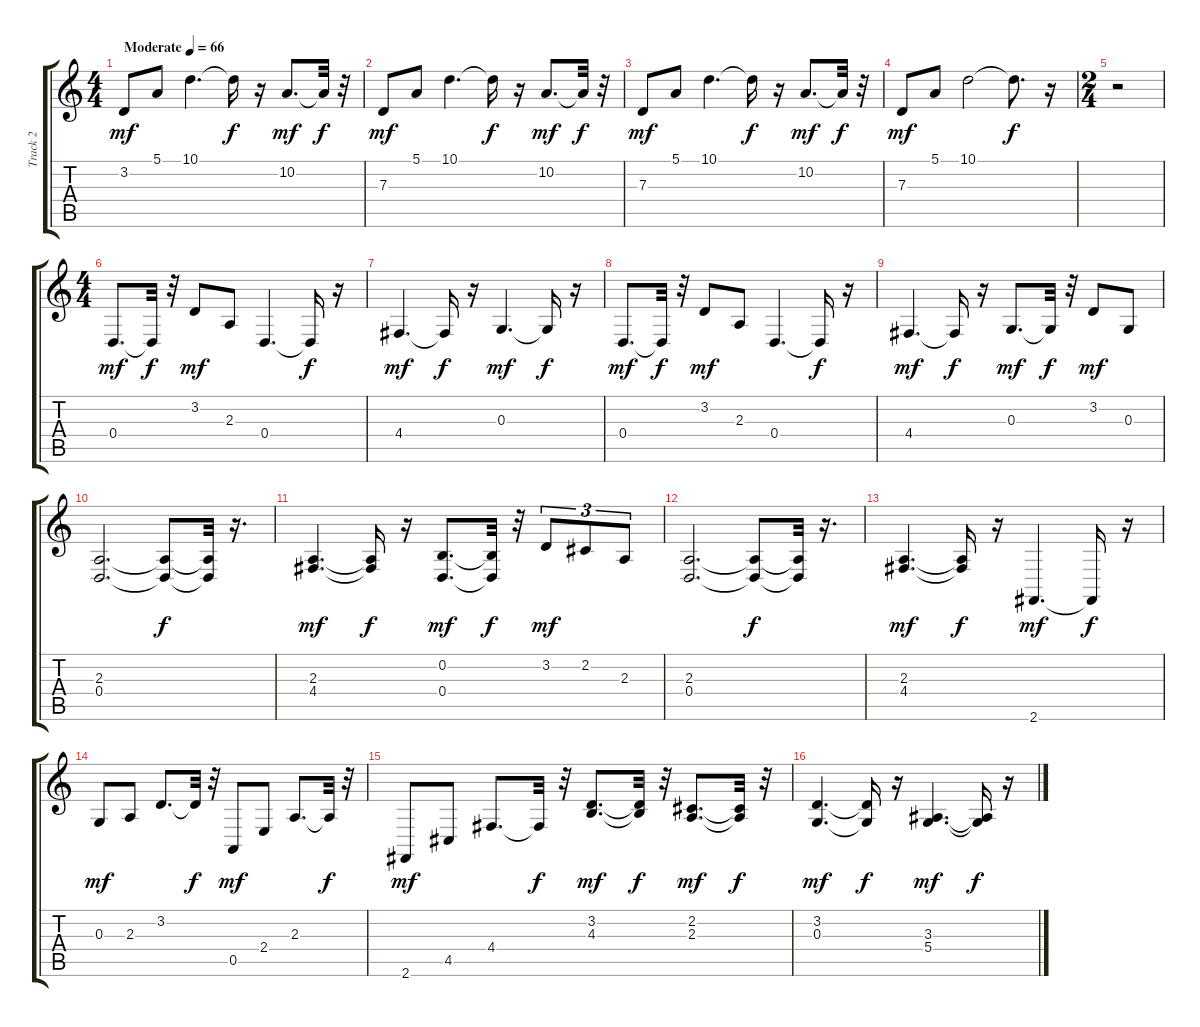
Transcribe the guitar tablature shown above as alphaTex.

\track ("Track 2" "Track 2") {instrument acousticgrandpiano}
\staff {score tabs}
\tuning (E4 B3 G3 D3 A2 E2) {hide}
\ts (4 4)
\tempo (66 "Moderate")
\clef g2
\ks c
3.2.8{dy mf instrument acousticgrandpiano} 5.1.8 10.1.4{d} 10.1{t}.16{dy f} r.16 10.2.8{d dy mf} 10.2{t}.32{dy f} r.32 |
7.3.8{dy mf} 5.1.8 10.1.4{d} 10.1{t}.16{dy f} r.16 10.2.8{d dy mf} 10.2{t}.32{dy f} r.32 |
7.3.8{dy mf} 5.1.8 10.1.4{d} 10.1{t}.16{dy f} r.16 10.2.8{d dy mf} 10.2{t}.32{dy f} r.32 |
7.3.8{dy mf} 5.1.8 10.1.2 10.1{t}.8{d dy f} r.16 |
\ts (2 4)
r.2 |
\ts (4 4)
0.4.8{d dy mf} 0.4{t}.32{dy f} r.32 3.2.8{dy mf} 2.3.8 0.4.4{d} 0.4{t}.16{dy f} r.16 |
4.4.4{d dy mf} 4.4{t}.16{dy f} r.16 0.3.4{d dy mf} 0.3{t}.16{dy f} r.16 |
0.4.8{d dy mf} 0.4{t}.32{dy f} r.32 3.2.8{dy mf} 2.3.8 0.4.4{d} 0.4{t}.16{dy f} r.16 |
4.4.4{d dy mf} 4.4{t}.16{dy f} r.16 0.3.8{d dy mf} 0.3{t}.32{dy f} r.32 3.2.8{dy mf} 0.3.8 |
(2.3 0.4).2{d} (2.3{t} 0.4{t}).8{dy f} (2.3{t} 0.4{t}).32 r.16{d} |
(2.3 4.4).4{d dy mf} (2.3{t} 4.4{t}).16{dy f} r.16 (0.2 0.4).8{d dy mf} (0.2{t} 0.4{t}).32{dy f} r.32 3.2.8{tu (3 2) dy mf} 2.2.8{tu (3 2)} 2.3.8{tu (3 2)} |
(2.3 0.4).2{d} (2.3{t} 0.4{t}).8{dy f} (2.3{t} 0.4{t}).32 r.16{d} |
(2.3 4.4).4{d dy mf} (2.3{t} 4.4{t}).16{dy f} r.16 2.6.4{d dy mf} 2.6{t}.16{dy f} r.16 |
0.3.8{dy mf} 2.3.8 3.2.8{d} 3.2{t}.32{dy f} r.32 0.5.8{dy mf} 2.4.8 2.3.8{d} 2.3{t}.32{dy f} r.32 |
2.6.8{dy mf} 4.5.8 4.4.8{d} 4.4{t}.32{dy f} r.32 (3.2 4.3).8{d dy mf} (3.2{t} 4.3{t}).32{dy f} r.32 (2.2 2.3).8{d dy mf} (2.2{t} 2.3{t}).32{dy f} r.32 |
(3.2 0.3).4{d dy mf} (3.2{t} 0.3{t}).16{dy f} r.16 (3.3 5.4).4{d dy mf} (3.3{t} 5.4{t}).16{dy f} r.16
